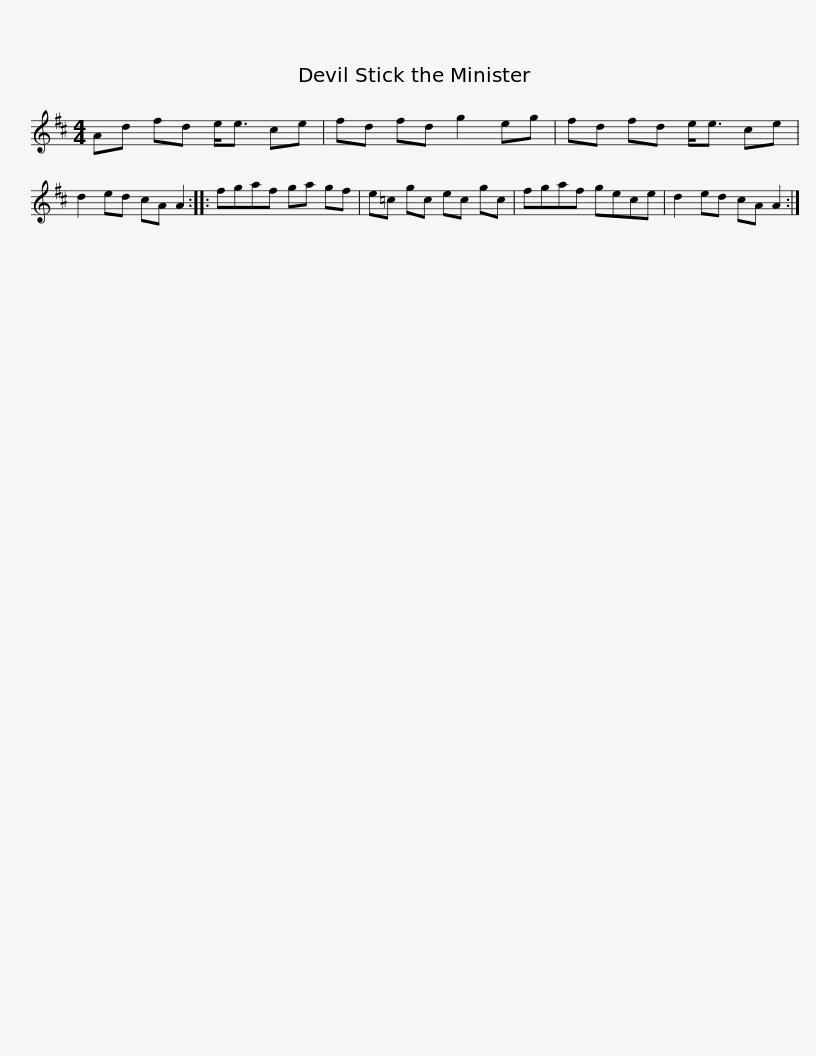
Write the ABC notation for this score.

X:1
L:1/8
M:4/4
I:linebreak $
K:D
V:1 treble
V:1
 Ad fd e<e ce | fd fd g2 eg | fd fd e<e ce | d2 ed cA A2 :: fgaf ga gf |$ %5
 e=c gc ec gc | fgaf gece | d2 ed cA A2 :| %8
